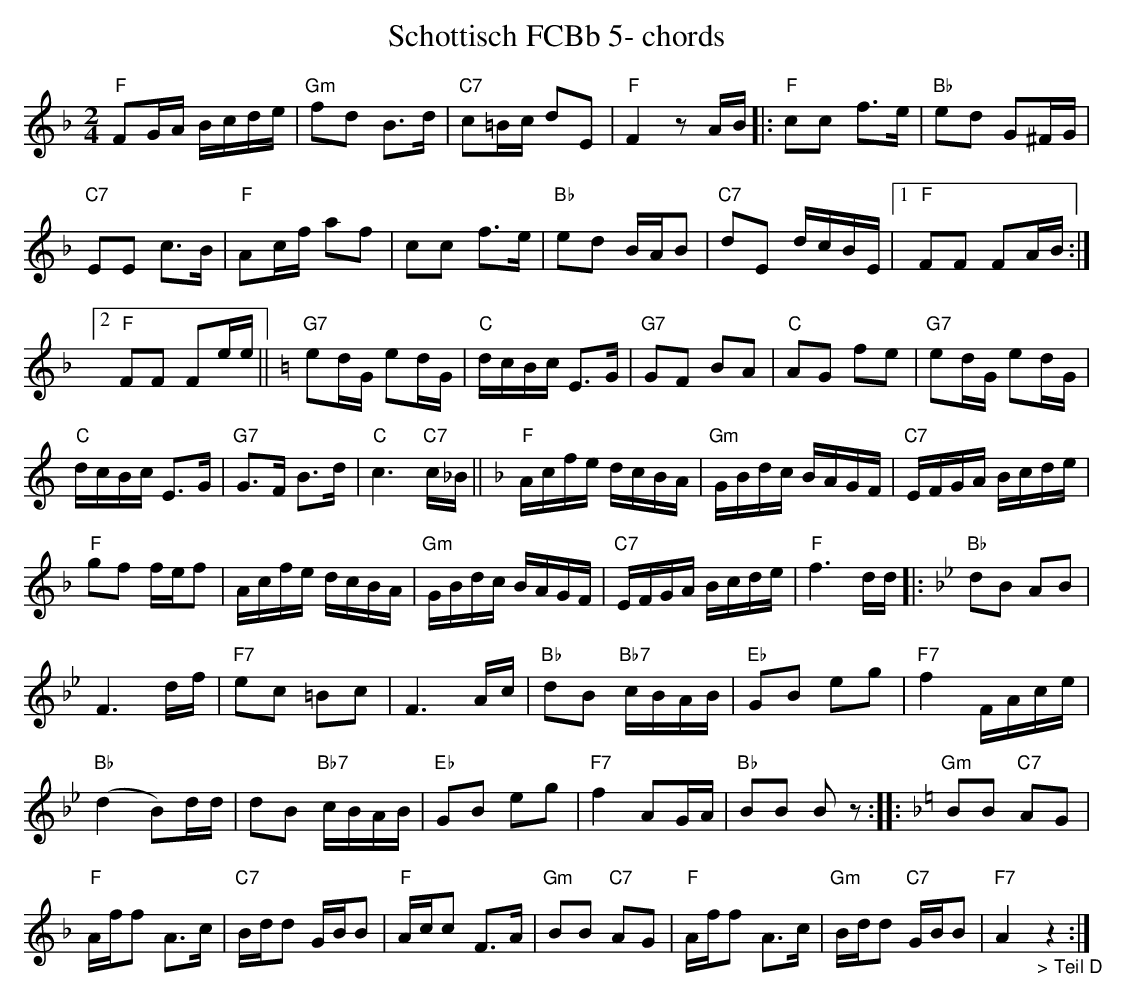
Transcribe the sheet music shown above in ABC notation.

X:1
T:Schottisch FCBb 5- chords
M:2/4
L:1/16
K:Fmaj%%MIDI gchordon
"F"F2GA Bcde | "Gm"f2d2 B3d | "C7"c2=Bc d2E2 | "F"F4z2AB |: "F"c2c2 f3e | "Bb"e2d2 G2^FG |
"C7"E2E2 c3B | "F"A2cf a2f2 | c2c2 f3e | "Bb"e2d2 BAB2 | "C7"d2E2 dcBE |1 "F"F2F2 F2AB :|2
"F"F2F2 F2ee || [K:Cmaj] "G7"e2dG e2dG | "C"dcBc E3G | "G7"G2F2 B2A2 | "C"A2G2 f2e2 | "G7"e2dG e2dG |
"C"dcBc E3G | "G7"G3F B3d | "C"c6"C7"c_B || [K:Fmaj] "F"Acfe dcBA | "Gm"GBdc BAGF | "C7"EFGA Bcde |
"F"g2f2 fef2 | Acfe dcBA | "Gm"GBdc BAGF | "C7"EFGA Bcde | "F"f6dd |: [K:Bbmaj] "Bb"d2B2 A2B2 |
F6df | "F7"e2c2 =B2c2 | F6Ac | "Bb"d2B2 "Bb7"cBAB | "Eb"G2B2 e2g2 | "F7"f4 FAce |
"Bb"(d4 B2)dd | d2B2 "Bb7"cBAB | "Eb"G2B2 e2g2 | "F7"f4 A2GA | "Bb"B2B2 B2z2 :: [K:Fmaj] "Gm"B2B2 "C7"A2G2 |
"F"Aff2 A3c | "C7"Bdd2 GBB2 | "F"Acc2 F3A | "Gm"B2B2 "C7"A2G2 | "F"Aff2 A3c | "Gm"Bdd2 "C7"GBB2 | "F7"A4"_> Teil D"z4 :|
